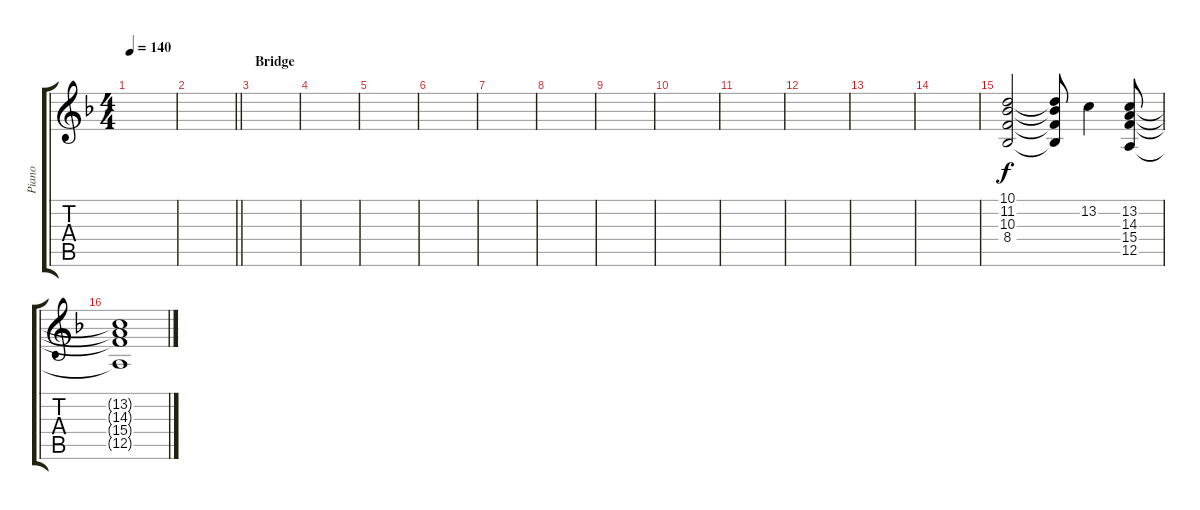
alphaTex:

\track ("Piano" "Piano") {instrument brightacousticpiano}
\staff {score tabs}
\tuning (E4 B3 G3 D3 A2 E2) {hide}
\ts (4 4)
\tempo 140
\clef g2
\ks f
|
\barLineRight lightlight
|
\section ("" "Bridge")
|
|
|
|
|
|
|
|
|
|
|
|
(10.1 11.2 10.3 8.4).2 (10.1{t} 11.2{t} 10.3{t} 8.4{t}).8 13.2.4 (13.2 14.3 15.4 12.5).8 |
(13.2{t} 14.3{t} 15.4{t} 12.5{t}).1
